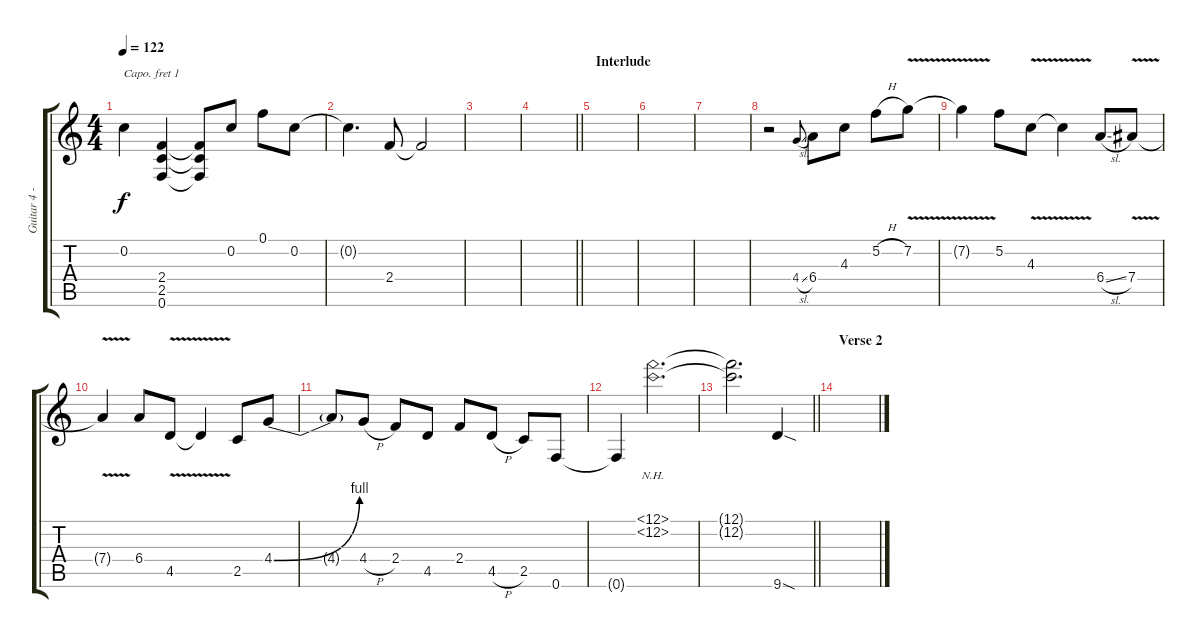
\track ("Guitar 4 - Keith Urban" "Guitar 4 -") {instrument overdrivenguitar}
\staff {score tabs}
\capo 1
\tuning (E4 B3 G3 D3 A2 E2) {hide}
\ts (4 4)
\tempo 122
\clef g2
\ks c
0.2{t}.4{dy f} (2.4 2.5 0.6).4 (2.4{t} 2.5{t} 0.6{t}).8 0.2.8 0.1.8 0.2.8 |
0.2{t}.4{d} 2.4.8 2.4{t}.2 |
|
\barLineRight lightlight
|
\section ("" "Interlude")
|
|
|
r.2 4.4{sl}.8{gr onbeat} 6.4.8 4.3.8 5.2{h}.8 7.2{v}.8 |
7.2{t}.4 5.2.8 4.3{v}.8 4.3{t}.4 6.4{sl}.8 7.4{v}.8 |
7.4{t}.4 6.4.8 4.5{v}.8 4.5{t}.4 2.5.8 4.4{be (bend 0 0 60 4)}.8 |
4.4{t}.8 4.4{h}.8 2.4.8 4.5.8 2.4.8 4.5{h}.8 2.5.8 0.6.8 |
0.6{t}.4 (12.1{nh} 12.2{nh}).2{d} |
\barLineRight lightlight
(12.1{t} 12.2{t}).2{d} 9.6{sod}.4 |
\section ("" "Verse 2")
